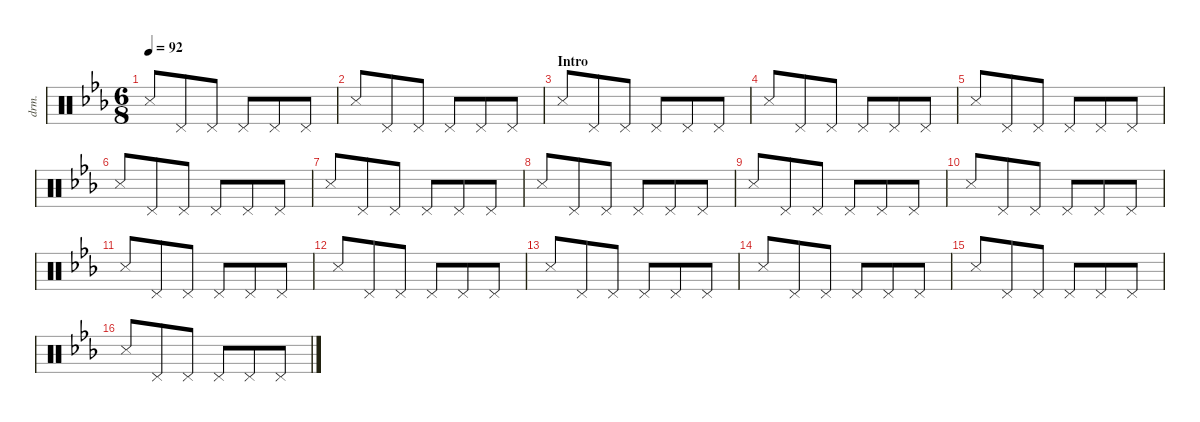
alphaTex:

\defaultSystemsLayout 4
\hideDynamics
\bracketExtendMode nobrackets
\track ("Click Track" "drm.") {instrument percussion}
\staff {score}
\articulation defaults
\ts (6 8)
\tempo 92
\clef neutral
\ks cminor "Snare (side stick) 3"{acc forcenatural}.8{dy f} "Pedal Hi-Hat (hit)"{acc forcenatural}.8 "Pedal Hi-Hat (hit)"{acc forcenatural}.8 "Pedal Hi-Hat (hit)"{acc forcenatural}.8 "Pedal Hi-Hat (hit)"{acc forcenatural}.8 "Pedal Hi-Hat (hit)"{acc forcenatural}.8
|
"Snare (side stick) 3"{acc forcenatural}.8 "Pedal Hi-Hat (hit)"{acc forcenatural}.8 "Pedal Hi-Hat (hit)"{acc forcenatural}.8 "Pedal Hi-Hat (hit)"{acc forcenatural}.8 "Pedal Hi-Hat (hit)"{acc forcenatural}.8 "Pedal Hi-Hat (hit)"{acc forcenatural}.8 |
\section ("" "Intro")
"Snare (side stick) 3"{acc forcenatural}.8 "Pedal Hi-Hat (hit)"{acc forcenatural}.8 "Pedal Hi-Hat (hit)"{acc forcenatural}.8 "Pedal Hi-Hat (hit)"{acc forcenatural}.8 "Pedal Hi-Hat (hit)"{acc forcenatural}.8 "Pedal Hi-Hat (hit)"{acc forcenatural}.8 |
"Snare (side stick) 3"{acc forcenatural}.8 "Pedal Hi-Hat (hit)"{acc forcenatural}.8 "Pedal Hi-Hat (hit)"{acc forcenatural}.8 "Pedal Hi-Hat (hit)"{acc forcenatural}.8 "Pedal Hi-Hat (hit)"{acc forcenatural}.8 "Pedal Hi-Hat (hit)"{acc forcenatural}.8 |
"Snare (side stick) 3"{acc forcenatural}.8 "Pedal Hi-Hat (hit)"{acc forcenatural}.8 "Pedal Hi-Hat (hit)"{acc forcenatural}.8 "Pedal Hi-Hat (hit)"{acc forcenatural}.8 "Pedal Hi-Hat (hit)"{acc forcenatural}.8 "Pedal Hi-Hat (hit)"{acc forcenatural}.8 |
"Snare (side stick) 3"{acc forcenatural}.8 "Pedal Hi-Hat (hit)"{acc forcenatural}.8 "Pedal Hi-Hat (hit)"{acc forcenatural}.8 "Pedal Hi-Hat (hit)"{acc forcenatural}.8 "Pedal Hi-Hat (hit)"{acc forcenatural}.8 "Pedal Hi-Hat (hit)"{acc forcenatural}.8 |
"Snare (side stick) 3"{acc forcenatural}.8 "Pedal Hi-Hat (hit)"{acc forcenatural}.8 "Pedal Hi-Hat (hit)"{acc forcenatural}.8 "Pedal Hi-Hat (hit)"{acc forcenatural}.8 "Pedal Hi-Hat (hit)"{acc forcenatural}.8 "Pedal Hi-Hat (hit)"{acc forcenatural}.8 |
"Snare (side stick) 3"{acc forcenatural}.8 "Pedal Hi-Hat (hit)"{acc forcenatural}.8 "Pedal Hi-Hat (hit)"{acc forcenatural}.8 "Pedal Hi-Hat (hit)"{acc forcenatural}.8 "Pedal Hi-Hat (hit)"{acc forcenatural}.8 "Pedal Hi-Hat (hit)"{acc forcenatural}.8 |
"Snare (side stick) 3"{acc forcenatural}.8 "Pedal Hi-Hat (hit)"{acc forcenatural}.8 "Pedal Hi-Hat (hit)"{acc forcenatural}.8 "Pedal Hi-Hat (hit)"{acc forcenatural}.8 "Pedal Hi-Hat (hit)"{acc forcenatural}.8 "Pedal Hi-Hat (hit)"{acc forcenatural}.8 |
"Snare (side stick) 3"{acc forcenatural}.8 "Pedal Hi-Hat (hit)"{acc forcenatural}.8 "Pedal Hi-Hat (hit)"{acc forcenatural}.8 "Pedal Hi-Hat (hit)"{acc forcenatural}.8 "Pedal Hi-Hat (hit)"{acc forcenatural}.8 "Pedal Hi-Hat (hit)"{acc forcenatural}.8 |
"Snare (side stick) 3"{acc forcenatural}.8 "Pedal Hi-Hat (hit)"{acc forcenatural}.8 "Pedal Hi-Hat (hit)"{acc forcenatural}.8 "Pedal Hi-Hat (hit)"{acc forcenatural}.8 "Pedal Hi-Hat (hit)"{acc forcenatural}.8 "Pedal Hi-Hat (hit)"{acc forcenatural}.8 |
"Snare (side stick) 3"{acc forcenatural}.8 "Pedal Hi-Hat (hit)"{acc forcenatural}.8 "Pedal Hi-Hat (hit)"{acc forcenatural}.8 "Pedal Hi-Hat (hit)"{acc forcenatural}.8 "Pedal Hi-Hat (hit)"{acc forcenatural}.8 "Pedal Hi-Hat (hit)"{acc forcenatural}.8 |
"Snare (side stick) 3"{acc forcenatural}.8 "Pedal Hi-Hat (hit)"{acc forcenatural}.8 "Pedal Hi-Hat (hit)"{acc forcenatural}.8 "Pedal Hi-Hat (hit)"{acc forcenatural}.8 "Pedal Hi-Hat (hit)"{acc forcenatural}.8 "Pedal Hi-Hat (hit)"{acc forcenatural}.8 |
"Snare (side stick) 3"{acc forcenatural}.8 "Pedal Hi-Hat (hit)"{acc forcenatural}.8 "Pedal Hi-Hat (hit)"{acc forcenatural}.8 "Pedal Hi-Hat (hit)"{acc forcenatural}.8 "Pedal Hi-Hat (hit)"{acc forcenatural}.8 "Pedal Hi-Hat (hit)"{acc forcenatural}.8 |
"Snare (side stick) 3"{acc forcenatural}.8 "Pedal Hi-Hat (hit)"{acc forcenatural}.8 "Pedal Hi-Hat (hit)"{acc forcenatural}.8 "Pedal Hi-Hat (hit)"{acc forcenatural}.8 "Pedal Hi-Hat (hit)"{acc forcenatural}.8 "Pedal Hi-Hat (hit)"{acc forcenatural}.8 |
"Snare (side stick) 3"{acc forcenatural}.8 "Pedal Hi-Hat (hit)"{acc forcenatural}.8 "Pedal Hi-Hat (hit)"{acc forcenatural}.8 "Pedal Hi-Hat (hit)"{acc forcenatural}.8 "Pedal Hi-Hat (hit)"{acc forcenatural}.8 "Pedal Hi-Hat (hit)"{acc forcenatural}.8
